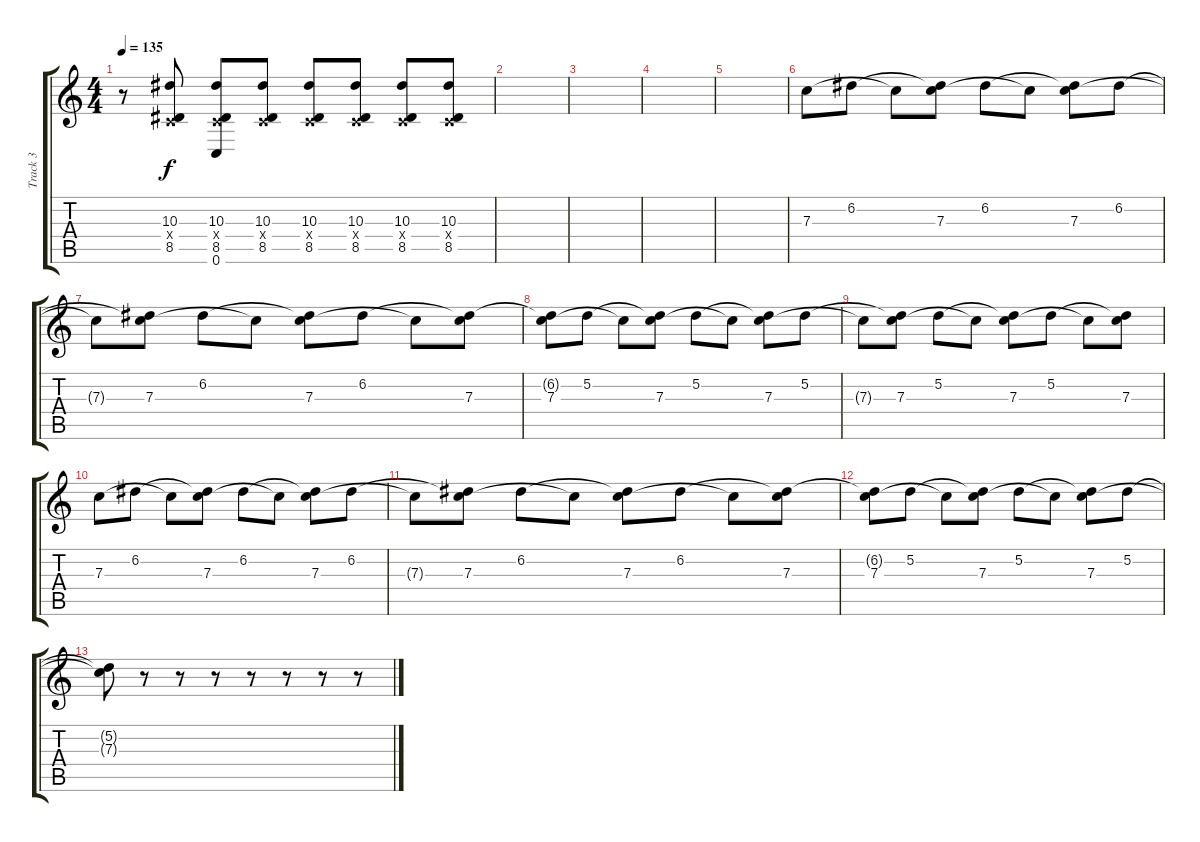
\track ("Track 3" "Track 3") {instrument electricguitarjazz}
\staff {score tabs}
\tuning (D4 A3 F3 C3 G2 C2) {hide}
\ts (4 4)
\tempo 135
\clef g2
\ks c
r.8{dy f instrument overdrivenguitar} (10.3 0.4{x} 8.5).8 (10.3 0.4{x} 8.5 0.6).8 (10.3 0.4{x} 8.5).8 (10.3 0.4{x} 8.5).8 (10.3 0.4{x} 8.5).8 (10.3 0.4{x} 8.5).8 (10.3 0.4{x} 8.5).8 |
|
|
|
|
7.3.8{instrument electricguitarjazz} 6.2.8 7.3{t}.8 (6.2{t} 7.3).8 6.2.8 7.3{t}.8 (6.2{t} 7.3).8 6.2.8 |
7.3{t}.8 (6.2{t} 7.3).8 6.2.8 7.3{t}.8 (6.2{t} 7.3).8 6.2.8 7.3{t}.8 (6.2{t} 7.3).8 |
(6.2{t} 7.3).8 5.2.8 7.3{t}.8 (5.2{t} 7.3).8 5.2.8 7.3{t}.8 (5.2{t} 7.3).8 5.2.8 |
7.3{t}.8 (5.2{t} 7.3).8 5.2.8 7.3{t}.8 (5.2{t} 7.3).8 5.2.8 7.3{t}.8 (5.2{t} 7.3).8 |
7.3.8 6.2.8 7.3{t}.8 (6.2{t} 7.3).8 6.2.8 7.3{t}.8 (6.2{t} 7.3).8 6.2.8 |
7.3{t}.8 (6.2{t} 7.3).8 6.2.8 7.3{t}.8 (6.2{t} 7.3).8 6.2.8 7.3{t}.8 (6.2{t} 7.3).8 |
(6.2{t} 7.3).8 5.2.8 7.3{t}.8 (5.2{t} 7.3).8 5.2.8 7.3{t}.8 (5.2{t} 7.3).8 5.2.8 |
(5.2{t} 7.3{t}).8 r.8 r.8 r.8 r.8 r.8 r.8 r.8
